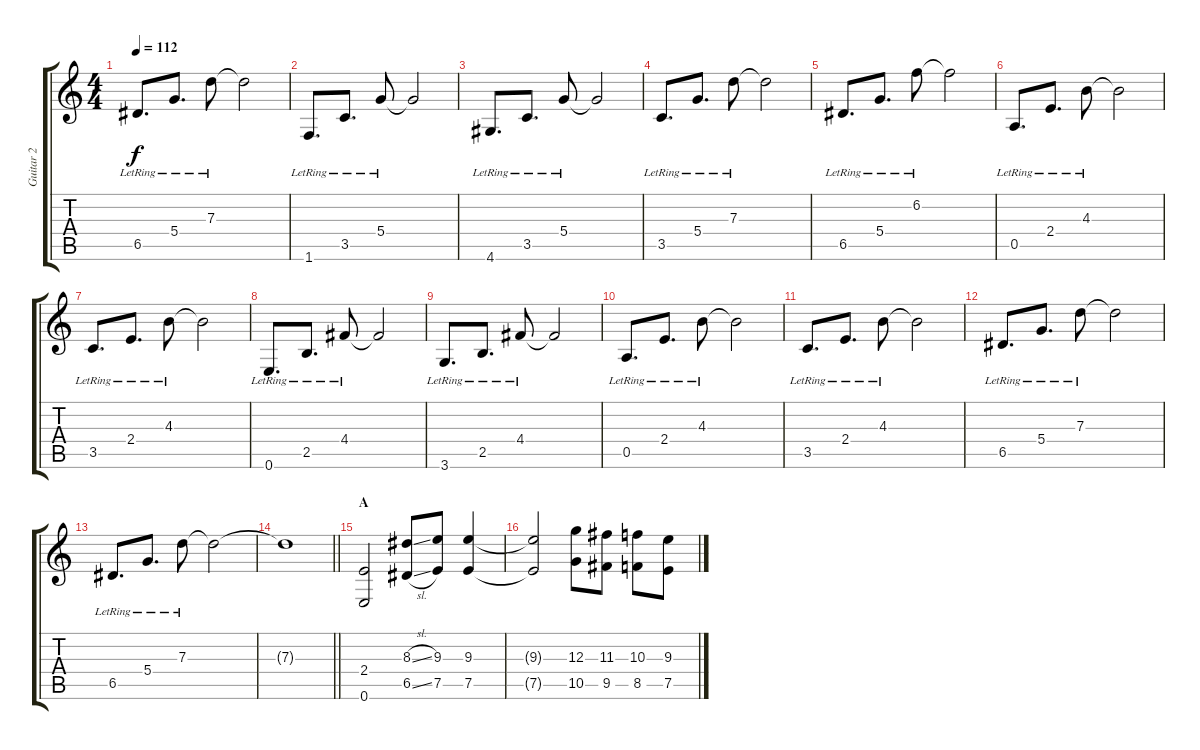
\track ("Guitar 2" "Guitar 2") {instrument overdrivenguitar}
\staff {score tabs}
\tuning (E4 B3 G3 D3 A2 E2) {hide}
\ts (4 4)
\tempo 112
\clef g2
\ks c
6.5{lr}.8{d dy f} 5.4{lr}.8{d} 7.3{lr}.8 7.3{t}.2 |
1.6{lr}.8{d} 3.5{lr}.8{d} 5.4{lr}.8 5.4{t}.2 |
4.6{lr}.8{d} 3.5{lr}.8{d} 5.4{lr}.8 5.4{t}.2 |
3.5{lr}.8{d} 5.4{lr}.8{d} 7.3{lr}.8 7.3{t}.2 |
6.5{lr}.8{d} 5.4{lr}.8{d} 6.2{lr}.8 6.2{t}.2 |
0.5{lr}.8{d} 2.4{lr}.8{d} 4.3{lr}.8 4.3{t}.2 |
3.5{lr}.8{d} 2.4{lr}.8{d} 4.3{lr}.8 4.3{t}.2 |
0.6{lr}.8{d} 2.5{lr}.8{d} 4.4{lr}.8 4.4{t}.2 |
3.6{lr}.8{d} 2.5{lr}.8{d} 4.4{lr}.8 4.4{t}.2 |
0.5{lr}.8{d} 2.4{lr}.8{d} 4.3{lr}.8 4.3{t}.2 |
3.5{lr}.8{d} 2.4{lr}.8{d} 4.3{lr}.8 4.3{t}.2 |
6.5{lr}.8{d} 5.4{lr}.8{d} 7.3{lr}.8 7.3{t}.2 |
6.5{lr}.8{d} 5.4{lr}.8{d} 7.3{lr}.8 7.3{t}.2 |
\barLineRight lightlight
7.3{t}.1 |
\section ("" "A")
(2.4 0.6).2{instrument overdrivenguitar} (8.3{sl} 6.5{sl}).8 (9.3 7.5).8 (9.3 7.5).4 |
(9.3{t} 7.5{t}).2 (12.3 10.5).8 (11.3 9.5).8 (10.3 8.5).8 (9.3 7.5).8
